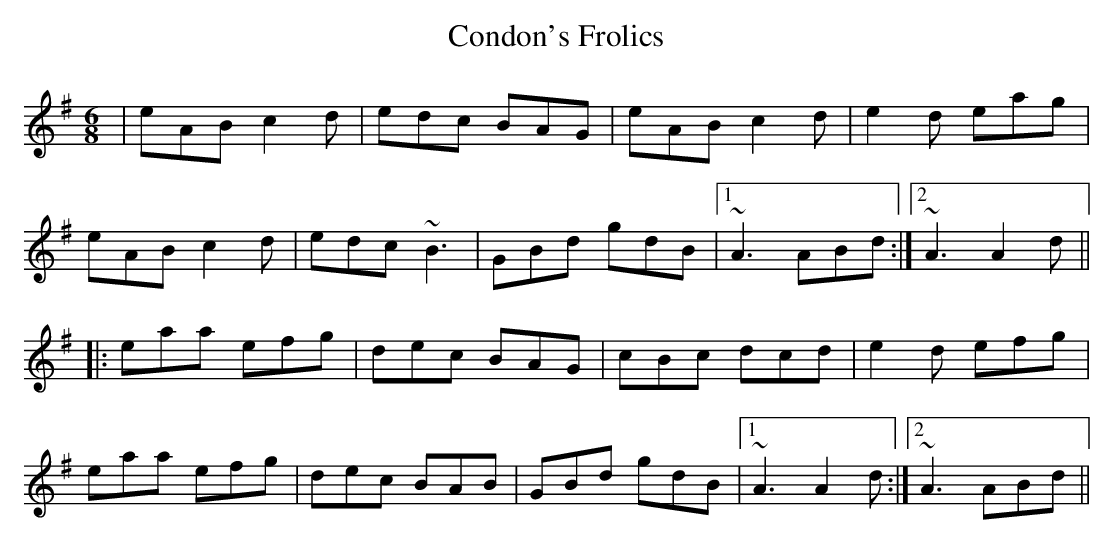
X:1
T: Condon's Frolics
M: 6/8
L: 1/8
K: Ador
|eAB c2d|edc BAG|eAB c2d|e2d eag|
eAB c2d|edc ~B3|GBd gdB|1 ~A3 ABd:|2 ~A3 A2d||
|:eaa efg|dec BAG|cBc dcd|e2d efg|
eaa efg|dec BAB|GBd gdB|1 ~A3 A2d:|2 ~A3 ABd||
